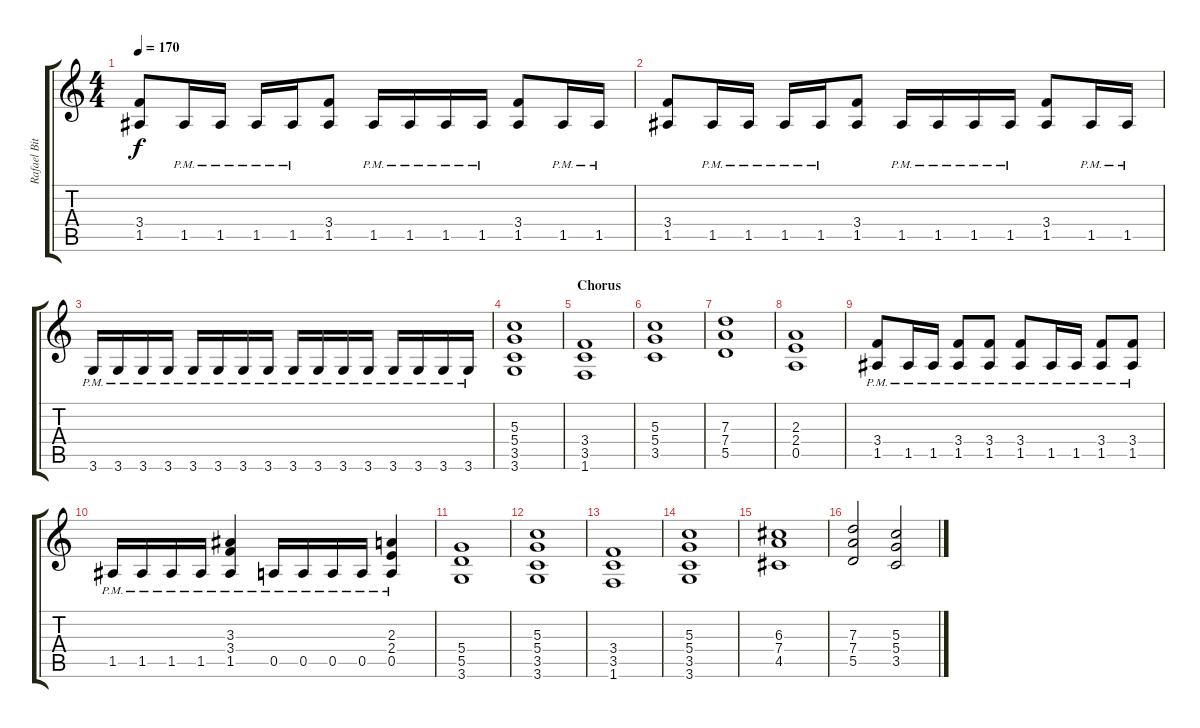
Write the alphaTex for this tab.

\track ("Rafael Bittencourt" "Rafael Bit") {instrument distortionguitar}
\staff {score tabs}
\tuning (E4 B3 G3 D3 A2 E2) {hide}
\ts (4 4)
\tempo 170
\clef g2
\ks c
(3.4 1.5).8{dy f} 1.5{pm}.16 1.5{pm}.16 1.5{pm}.16 1.5{pm}.16 (3.4 1.5).8 1.5{pm}.16 1.5{pm}.16 1.5{pm}.16 1.5{pm}.16 (3.4 1.5).8 1.5{pm}.16 1.5{pm}.16 |
(3.4 1.5).8 1.5{pm}.16 1.5{pm}.16 1.5{pm}.16 1.5{pm}.16 (3.4 1.5).8 1.5{pm}.16 1.5{pm}.16 1.5{pm}.16 1.5{pm}.16 (3.4 1.5).8 1.5{pm}.16 1.5{pm}.16 |
3.6{pm}.16 3.6{pm}.16 3.6{pm}.16 3.6{pm}.16 3.6{pm}.16 3.6{pm}.16 3.6{pm}.16 3.6{pm}.16 3.6{pm}.16 3.6{pm}.16 3.6{pm}.16 3.6{pm}.16 3.6{pm}.16 3.6{pm}.16 3.6{pm}.16 3.6{pm}.16 |
(5.3 5.4 3.5 3.6).1 |
\section ("" "Chorus")
(3.4 3.5 1.6).1 |
(5.3 5.4 3.5).1 |
(7.3 7.4 5.5).1 |
(2.3 2.4 0.5).1 |
(3.4{pm} 1.5).8 1.5{pm}.16 1.5{pm}.16 (3.4{pm} 1.5).8 (3.4{pm} 1.5).8 (3.4 1.5{pm}).8 1.5{pm}.16 1.5{pm}.16 (3.4 1.5{pm}).8 (3.4 1.5{pm}).8 |
1.5{pm}.16 1.5{pm}.16 1.5{pm}.16 1.5{pm}.16 (3.3 3.4 1.5{pm}).4 0.5{pm}.16 0.5{pm}.16 0.5{pm}.16 0.5{pm}.16 (2.3 2.4 0.5{pm}).4 |
(5.4 5.5 3.6).1 |
(5.3 5.4 3.5 3.6).1 |
(3.4 3.5 1.6).1 |
(5.3 5.4 3.5 3.6).1 |
(6.3 7.4 4.5).1 |
(7.3 7.4 5.5).2 (5.3 5.4 3.5).2
